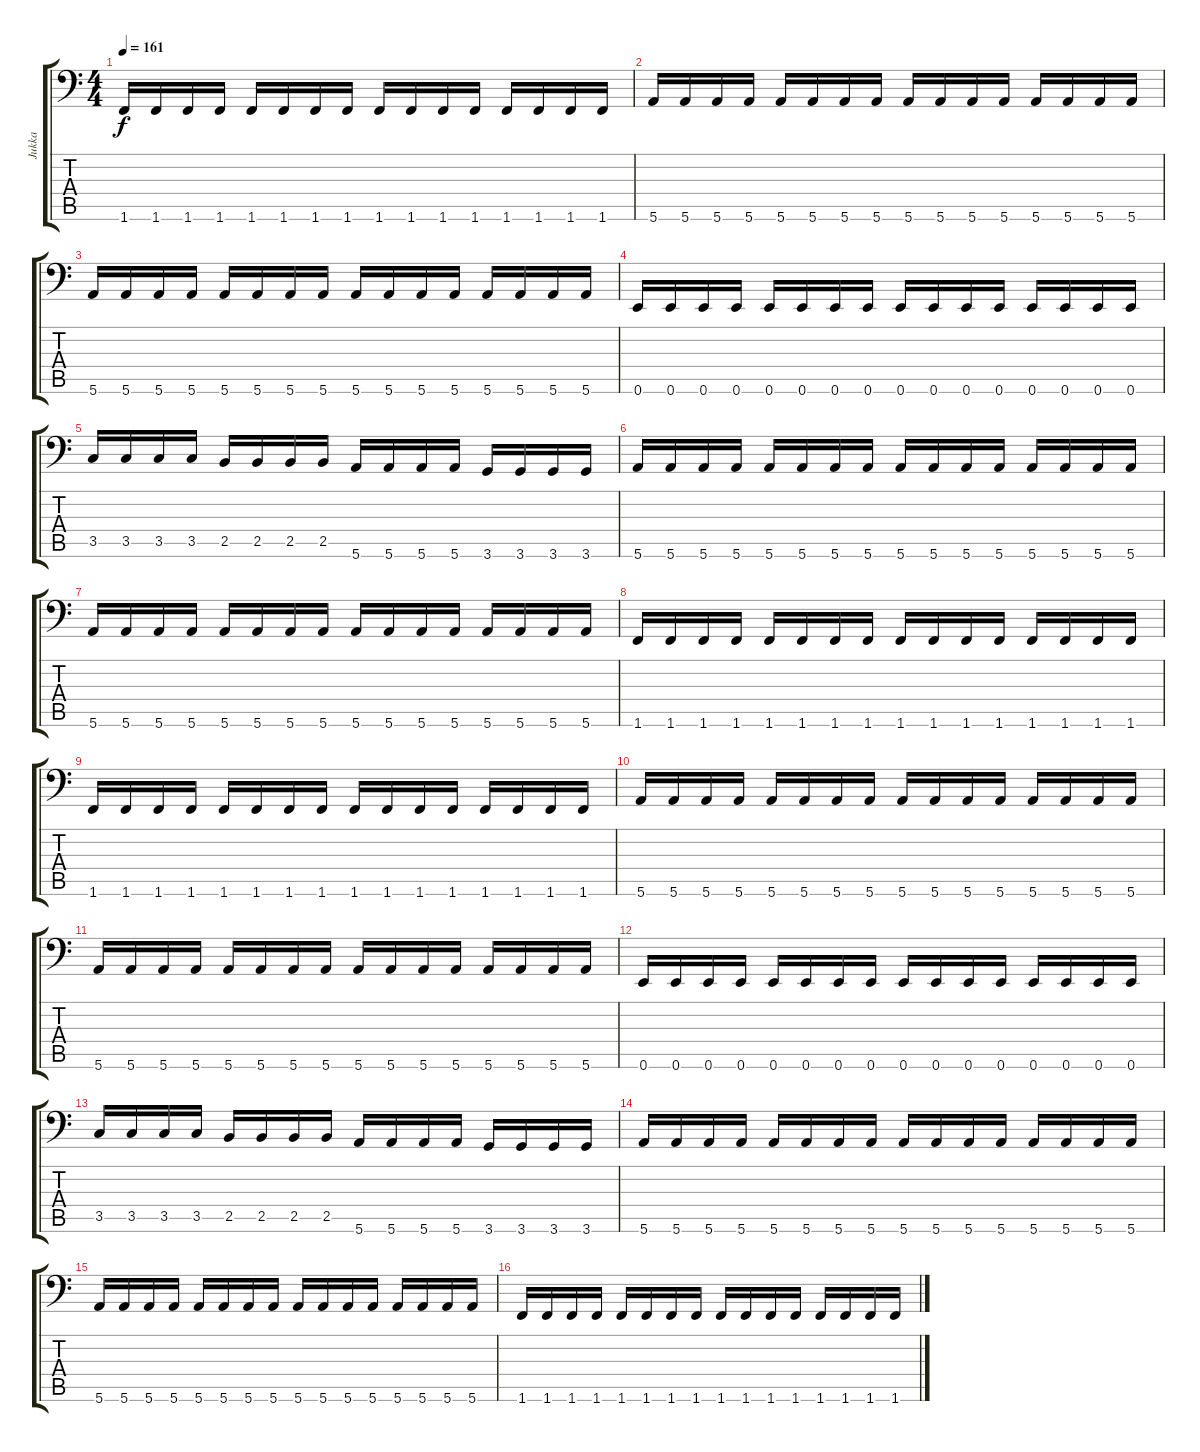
\track ("Jukka" "Jukka") {instrument electricbassfinger}
\staff {score tabs}
\tuning (E3 B2 G2 D2 A1 E1) {hide}
\ts (4 4)
\tempo 161
\clef f4
\ks c
1.6.16{dy f} 1.6.16 1.6.16 1.6.16 1.6.16 1.6.16 1.6.16 1.6.16 1.6.16 1.6.16 1.6.16 1.6.16 1.6.16 1.6.16 1.6.16 1.6.16 |
5.6.16 5.6.16 5.6.16 5.6.16 5.6.16 5.6.16 5.6.16 5.6.16 5.6.16 5.6.16 5.6.16 5.6.16 5.6.16 5.6.16 5.6.16 5.6.16 |
5.6.16 5.6.16 5.6.16 5.6.16 5.6.16 5.6.16 5.6.16 5.6.16 5.6.16 5.6.16 5.6.16 5.6.16 5.6.16 5.6.16 5.6.16 5.6.16 |
0.6.16 0.6.16 0.6.16 0.6.16 0.6.16 0.6.16 0.6.16 0.6.16 0.6.16 0.6.16 0.6.16 0.6.16 0.6.16 0.6.16 0.6.16 0.6.16 |
3.5.16 3.5.16 3.5.16 3.5.16 2.5.16 2.5.16 2.5.16 2.5.16 5.6.16 5.6.16 5.6.16 5.6.16 3.6.16 3.6.16 3.6.16 3.6.16 |
5.6.16 5.6.16 5.6.16 5.6.16 5.6.16 5.6.16 5.6.16 5.6.16 5.6.16 5.6.16 5.6.16 5.6.16 5.6.16 5.6.16 5.6.16 5.6.16 |
5.6.16 5.6.16 5.6.16 5.6.16 5.6.16 5.6.16 5.6.16 5.6.16 5.6.16 5.6.16 5.6.16 5.6.16 5.6.16 5.6.16 5.6.16 5.6.16 |
1.6.16 1.6.16 1.6.16 1.6.16 1.6.16 1.6.16 1.6.16 1.6.16 1.6.16 1.6.16 1.6.16 1.6.16 1.6.16 1.6.16 1.6.16 1.6.16 |
1.6.16 1.6.16 1.6.16 1.6.16 1.6.16 1.6.16 1.6.16 1.6.16 1.6.16 1.6.16 1.6.16 1.6.16 1.6.16 1.6.16 1.6.16 1.6.16 |
5.6.16 5.6.16 5.6.16 5.6.16 5.6.16 5.6.16 5.6.16 5.6.16 5.6.16 5.6.16 5.6.16 5.6.16 5.6.16 5.6.16 5.6.16 5.6.16 |
5.6.16 5.6.16 5.6.16 5.6.16 5.6.16 5.6.16 5.6.16 5.6.16 5.6.16 5.6.16 5.6.16 5.6.16 5.6.16 5.6.16 5.6.16 5.6.16 |
0.6.16 0.6.16 0.6.16 0.6.16 0.6.16 0.6.16 0.6.16 0.6.16 0.6.16 0.6.16 0.6.16 0.6.16 0.6.16 0.6.16 0.6.16 0.6.16 |
3.5.16 3.5.16 3.5.16 3.5.16 2.5.16 2.5.16 2.5.16 2.5.16 5.6.16 5.6.16 5.6.16 5.6.16 3.6.16 3.6.16 3.6.16 3.6.16 |
5.6.16 5.6.16 5.6.16 5.6.16 5.6.16 5.6.16 5.6.16 5.6.16 5.6.16 5.6.16 5.6.16 5.6.16 5.6.16 5.6.16 5.6.16 5.6.16 |
5.6.16 5.6.16 5.6.16 5.6.16 5.6.16 5.6.16 5.6.16 5.6.16 5.6.16 5.6.16 5.6.16 5.6.16 5.6.16 5.6.16 5.6.16 5.6.16 |
1.6.16 1.6.16 1.6.16 1.6.16 1.6.16 1.6.16 1.6.16 1.6.16 1.6.16 1.6.16 1.6.16 1.6.16 1.6.16 1.6.16 1.6.16 1.6.16
